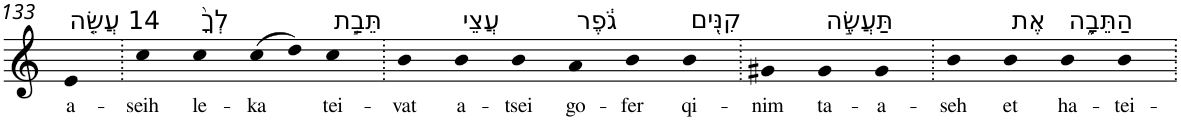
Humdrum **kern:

**kern	**text
*part1	*part1
*staff1	*staff1
*I"Piano	*
*I'Pno	*
!!LO:PB:g=z
*clefG2	*
*k[]	*
=133	=133
!LO:TX:a:t=14 עֲשֵׂ֤ה	!
!	!LO:LY:b
4e	a-
=134.	=134.
!	!LO:LY:b
4cc	-seih
!LO:TX:a:t=לְךָ֙	!
!	!LO:LY:b
4cc	le-
!	!LO:LY:b
(>8cc	-ka
8dd)	.
!LO:TX:a:t=תֵּבַ֣ת	!
!	!LO:LY:b
4cc	tei-
=135.	=135.
!	!LO:LY:b
4b	-vat
!LO:TX:a:t=עֲצֵי	!
!	!LO:LY:b
4b	a-
!	!LO:LY:b
4b	-tsei
!LO:TX:a:t=גֹ֔פֶר	!
!	!LO:LY:b
4a	go-
!	!LO:LY:b
4b	-fer
!LO:TX:a:t=קִנִּ֖ים	!
!	!LO:LY:b
4b	qi-
=136.	=136.
!	!LO:LY:b
4g#X	-nim
!LO:TX:a:t=תַּעֲשֶׂ֣ה	!
!	!LO:LY:b
4g#	ta-
!	!LO:LY:b
4g#	-a-
=137.	=137.
!	!LO:LY:b
4b	-seh
!LO:TX:a:t=אֶת	!
!	!LO:LY:b
4b	et
!LO:TX:a:t=הַתֵּבָ֑ה	!
!	!LO:LY:b
4b	ha-
!	!LO:LY:b
4b	-tei-
=.	=.
*-	*-
